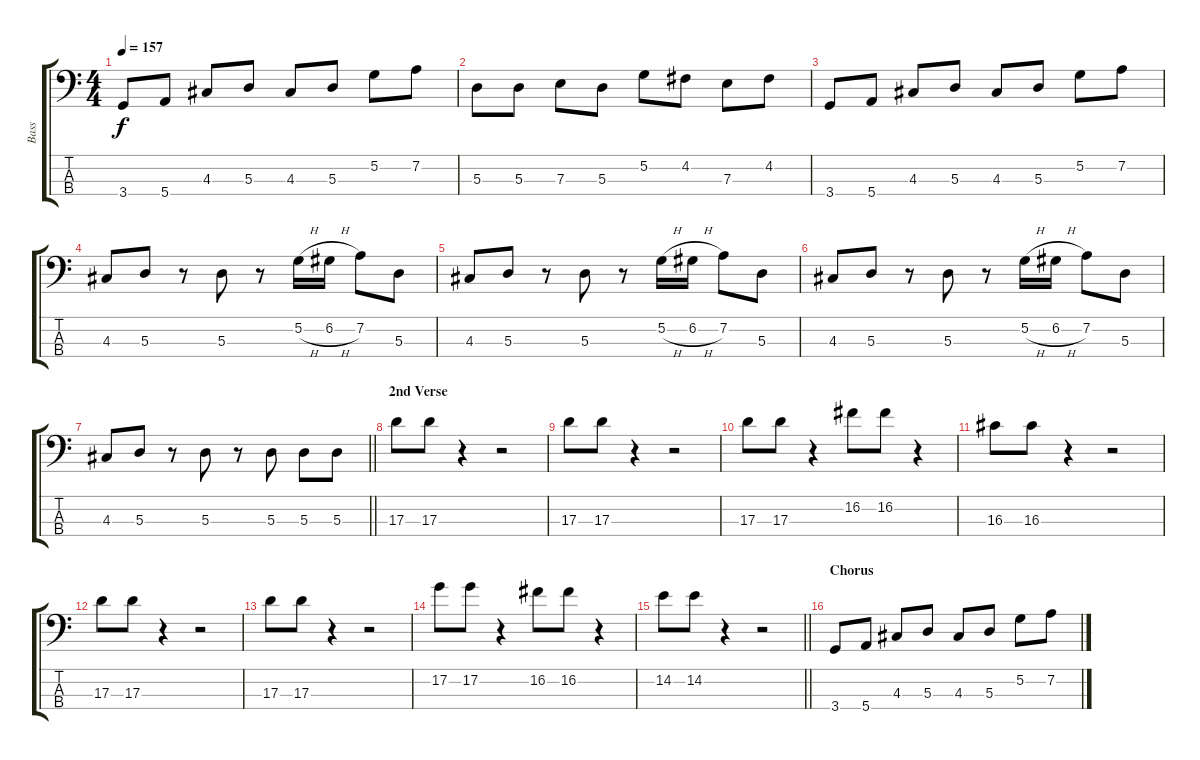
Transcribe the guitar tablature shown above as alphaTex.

\track ("Bass" "Bass") {instrument electricbasspick}
\staff {score tabs}
\tuning (G2 D2 A1 E1) {hide}
\ts (4 4)
\tempo 157
\clef f4
\ks c
3.4.8{dy f} 5.4.8 4.3.8 5.3.8 4.3.8 5.3.8 5.2.8 7.2.8 |
5.3.8 5.3.8 7.3.8 5.3.8 5.2.8 4.2.8 7.3.8 4.2.8 |
3.4.8 5.4.8 4.3.8 5.3.8 4.3.8 5.3.8 5.2.8 7.2.8 |
4.3.8 5.3.8 r.8 5.3.8 r.8 5.2{h}.16 6.2{h}.16 7.2.8 5.3.8 |
4.3.8 5.3.8 r.8 5.3.8 r.8 5.2{h}.16 6.2{h}.16 7.2.8 5.3.8 |
4.3.8 5.3.8 r.8 5.3.8 r.8 5.2{h}.16 6.2{h}.16 7.2.8 5.3.8 |
\barLineRight lightlight
4.3.8 5.3.8 r.8 5.3.8 r.8 5.3.8 5.3.8 5.3.8 |
\section ("" "2nd Verse")
17.3.8 17.3.8 r.4 r.2 |
17.3.8 17.3.8 r.4 r.2 |
17.3.8 17.3.8 r.4 16.2.8 16.2.8 r.4 |
16.3.8 16.3.8 r.4 r.2 |
17.3.8 17.3.8 r.4 r.2 |
17.3.8 17.3.8 r.4 r.2 |
17.2.8 17.2.8 r.4 16.2.8 16.2.8 r.4 |
\barLineRight lightlight
14.2.8 14.2.8 r.4 r.2 |
\section ("" "Chorus")
3.4.8 5.4.8 4.3.8 5.3.8 4.3.8 5.3.8 5.2.8 7.2.8
